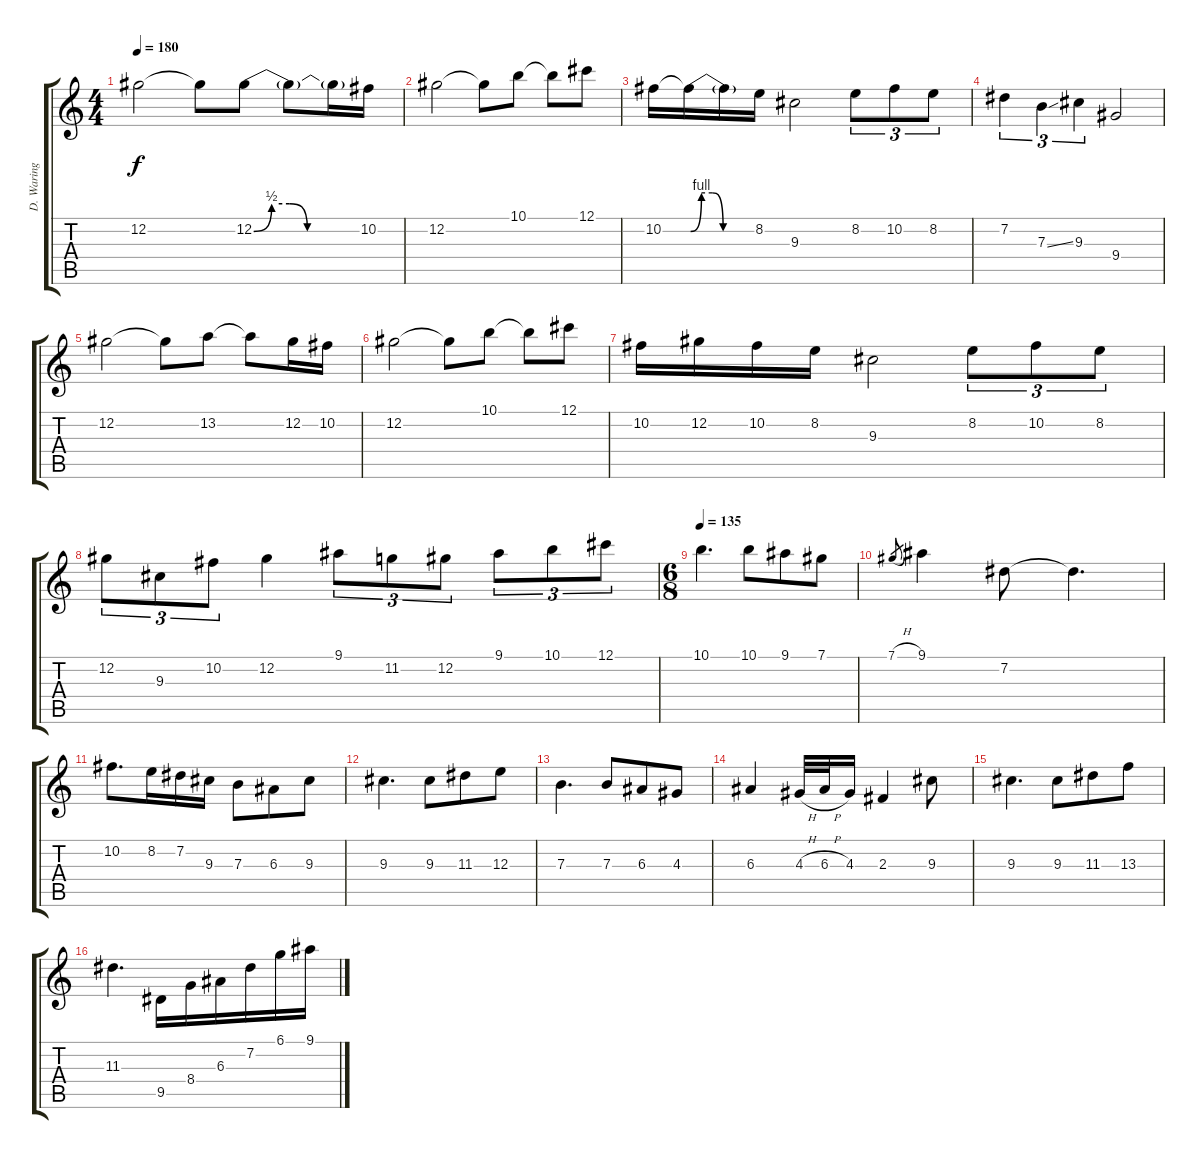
\track ("D. Waring Gtr." "D. Waring ") {instrument distortionguitar}
\staff {score tabs}
\tuning (Db4 Ab3 E3 B2 Gb2 Db2) {hide}
\ts (4 4)
\tempo 180
\clef g2
\ks c
12.2.2{dy f} 12.2{t}.8 12.2{be (custom 0 0 10 2 20 2 30 0 60 0)}.8 12.2{t}.8 12.2{t}.16 10.2.16 |
12.2.2 12.2{t}.8 10.1.8 10.1{t}.8 12.1.8 |
10.2.16 10.2{be (custom 0 0 10 4 20 4 30 0 60 0) t}.16 10.2{t}.16 8.2.16 9.3.2 8.2.8{tu (3 2)} 10.2.8{tu (3 2)} 8.2.8{tu (3 2)} |
7.2.4{tu (3 2)} 7.3{ss}.4{tu (3 2)} 9.3.4{tu (3 2)} 9.4.2 |
12.2.2 12.2{t}.8 13.2.8 13.2{t}.8 12.2.16 10.2.16 |
12.2.2 12.2{t}.8 10.1.8 10.1{t}.8 12.1.8 |
10.2.16 12.2.16 10.2.16 8.2.16 9.3.2 8.2.8{tu (3 2)} 10.2.8{tu (3 2)} 8.2.8{tu (3 2)} |
12.2.8{tu (3 2)} 9.3.8{tu (3 2)} 10.2.8{tu (3 2)} 12.2.4 9.1.8{tu (3 2)} 11.2.8{tu (3 2)} 12.2.8{tu (3 2)} 9.1.8{tu (3 2)} 10.1.8{tu (3 2)} 12.1.8{tu (3 2)} |
\ts (6 8)
\tempo 135
10.1.4{d} 10.1.8 9.1.8 7.1.8 |
7.1{h}.8{gr} 9.1.4 7.2.8 7.2{t}.4{d} |
10.2.8{d} 8.2.16 7.2.16 9.3.16 7.3.8 6.3.8 9.3.8 |
9.3.4{d} 9.3.8 11.3.8 12.3.8 |
7.3.4{d} 7.3.8 6.3.8 4.3.8 |
6.3.4 4.3{h}.32 6.3{h}.32 4.3.16 2.3.4 9.3.8 |
9.3.4{d} 9.3.8 11.3.8 13.3.8 |
11.3.4{d} 9.5.16 8.4.16 6.3.16 7.2.16 6.1.16 9.1.16
